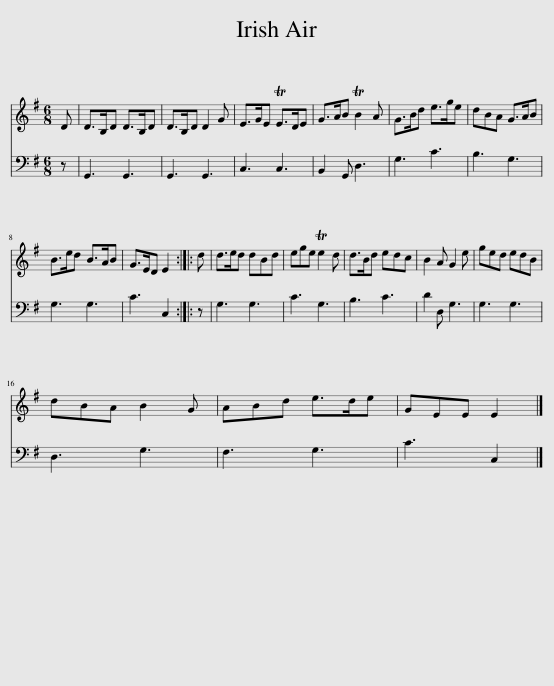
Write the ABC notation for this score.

X:1
%%score 1 2
L:1/8
M:6/8
I:linebreak $
K:G
V:1 treble
V:2 bass
V:1
 D | D>B,D D>B,D | D>B,D D2 G | E>GE TE>DE | G>AB TB2 A | %5
 G>Bd e>ge | dBA G>AB |$ B>ed B>AB | G>ED E2 :: d | %10
 d>ed dBd | ege Te2 d | d>Bd edc | B2 A G2 e | ged edB |$ %15
 dBA B2 G | ABd e>de | GEE E2 |] %18
V:2
 z | G,,3 G,,3 | G,,3 G,,3 | C,3 C,3 | B,,2 G,, D,3 | %5
 G,3 C3 | B,3 G,3 |$ G,3 G,3 | C3 C,2 :: z | %10
 G,3 G,3 | C3 G,3 | B,3 C3 | D2 D, G,3 | G,3 G,3 |$ %15
 D,3 G,3 | F,3 G,3 | C3 C,2 |] %18
